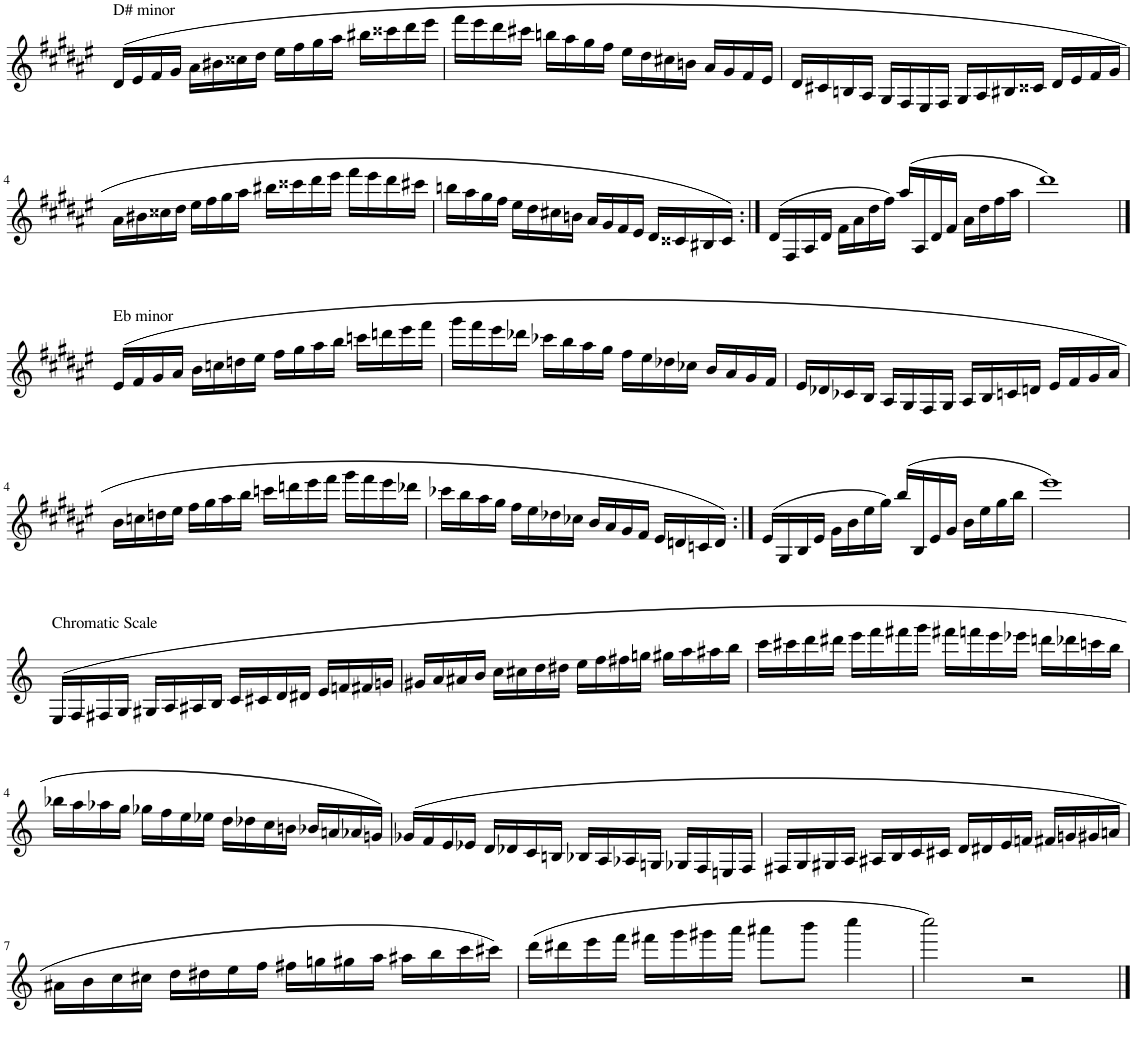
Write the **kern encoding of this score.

**kern
*part1
*staff1
*I"Piano
*I'Pno.
!!LO:PB:g=z
*clefG2
*k[f#c#g#d#a#e#]
*M4/4
*met(c)
=1
!LO:TX:a:t=D# minor
(16d#/LL
16e#/
16f#/
16g#/JJ
16a#\LL
16b#X\
16cc##X\
16dd#\JJ
16ee#\LL
16ff#\
16gg#\
16aa#\JJ
16bb#X\LL
16ccc##X\
16ddd#\
16eee#\JJ
=2
16fff#\LL
16eee#\
16ddd#\
16ccc#X\JJ
16bbn\LL
16aa#\
16gg#\
16ff#\JJ
16ee#\LL
16dd#\
16cc#X\
16bn\JJ
16a#/LL
16g#/
16f#/
16e#/JJ
=3
16d#/LL
16c#X/
16Bn/
16A#/JJ
16G#/LL
16F#/
16E#/
16F#/JJ
16G#/LL
16A#/
16B#X/
16c##X/JJ
16d#/LL
16e#/
16f#/
16g#/JJ
!!LO:LB:g=z
=4
16a#\LL
16b#X\
16cc##X\
16dd#\JJ
16ee#\LL
16ff#\
16gg#\
16aa#\JJ
16bb#X\LL
16ccc##X\
16ddd#\
16eee#\JJ
16fff#\LL
16eee#\
16ddd#\
16ccc#X\JJ
=5
16bbn\LL
16aa#\
16gg#\
16ff#\JJ
16ee#\LL
16dd#\
16cc#X\
16bn\JJ
16a#/LL
16g#/
16f#/
16e#/JJ
16d#/LL
16c##X/
16B#X/
16c##/JJ)
=6:|!
(16d#/LL
16F#/
16A#/
16d#/JJ
16f#\LL
16a#\
16dd#\
16ff#\JJ)
(16aa#/LL
16A#/
16d#/
16f#/JJ
16a#\LL
16dd#\
16ff#\
16aa#\JJ
=7
1ddd#)
!!LO:LB:g=z
==1
!LO:TX:a:t=Eb minor
(16e#/LL
16f#/
16g#/
16a#/JJ
16b\LL
16ccn\
16ddn\
16ee#\JJ
16ff#\LL
16gg#\
16aa#\
16bb\JJ
16cccn\LL
16dddn\
16eee#\
16fff#\JJ
=2
16ggg#\LL
16fff#\
16eee#\
16ddd-X\JJ
16ccc-X\LL
16bb\
16aa#\
16gg#\JJ
16ff#\LL
16ee#\
16dd-X\
16cc-X\JJ
16b/LL
16a#/
16g#/
16f#/JJ
=3
16e#/LL
16d-X/
16c-X/
16B/JJ
16A#/LL
16G#/
16F#/
16G#/JJ
16A#/LL
16B/
16cn/
16dn/JJ
16e#/LL
16f#/
16g#/
16a#/JJ
!!LO:LB:g=z
=4
16b\LL
16ccn\
16ddn\
16ee#\JJ
16ff#\LL
16gg#\
16aa#\
16bb\JJ
16cccn\LL
16dddn\
16eee#\
16fff#\JJ
16ggg#\LL
16fff#\
16eee#\
16ddd-X\JJ
=5
16ccc-X\LL
16bb\
16aa#\
16gg#\JJ
16ff#\LL
16ee#\
16dd-X\
16cc-X\JJ
16b/LL
16a#/
16g#/
16f#/JJ
16e#/LL
16dn/
16cn/
16d/JJ)
=6:|!
(16e#/LL
16G#/
16B/
16e#/JJ
16g#\LL
16b\
16ee#\
16gg#\JJ)
(16bb/LL
16B/
16e#/
16g#/JJ
16b\LL
16ee#\
16gg#\
16bb\JJ
=7
1eee#)
!!LO:LB:g=z
=1
*k[]
!LO:TX:a:t=Chromatic Scale
(16E/LL
16F/
16F#X/
16G/JJ
16G#X/LL
16A/
16A#X/
16B/JJ
16c/LL
16c#X/
16d/
16d#X/JJ
16e/LL
16fn/
16f#X/
16gn/JJ
=2
16g#X/LL
16a/
16a#X/
16b/JJ
16cc\LL
16cc#X\
16dd\
16dd#X\JJ
16ee\LL
16ff\
16ff#X\
16ggn\JJ
16gg#X\LL
16aa\
16aa#X\
16bb\JJ
=3
16ccc\LL
16ccc#X\
16ddd\
16ddd#X\JJ
16eee\LL
16fff\
16fff#X\
16ggg\JJ
16fff#X\LL
16fffn\
16eee\
16eee-X\JJ
16dddn\LL
16ddd-X\
16cccn\
16bb\JJ
!!LO:LB:g=z
=4
16bb-X\LL
16aa\
16aa-X\
16gg\JJ
16gg-X\LL
16ff\
16ee\
16ee-X\JJ
16dd\LL
16dd-X\
16cc\
16bn\JJ
16b-X/LL
16an/
16a-X/
16gn/JJ)
=5
(16g-X/LL
16f/
16e/
16e-X/JJ
16d/LL
16d-X/
16c/
16Bn/JJ
16B-X/LL
16A/
16A-X/
16Gn/JJ
16G-X/LL
16F/
16En/
16F/JJ
=6
16F#X/LL
16G/
16G#X/
16A/JJ
16A#X/LL
16B/
16c/
16c#X/JJ
16d/LL
16d#X/
16e/
16fn/JJ
16f#X/LL
16gn/
16g#X/
16an/JJ
!!LO:LB:g=z
=7
16a#X\LL
16b\
16cc\
16cc#X\JJ
16dd\LL
16dd#X\
16ee\
16ff\JJ
16ff#X\LL
16ggn\
16gg#X\
16aa\JJ
16aa#X\LL
16bb\
16ccc\
16ccc#X\JJ)
=8
(16ddd\LL
16ddd#X\
16eee\
16fff\JJ
16fff#X\LL
16ggg\
16ggg#X\
16aaa\JJ
8aaa#X\L
8bbb\J
4cccc\
=9
2cccc\)
2r
==
*-
